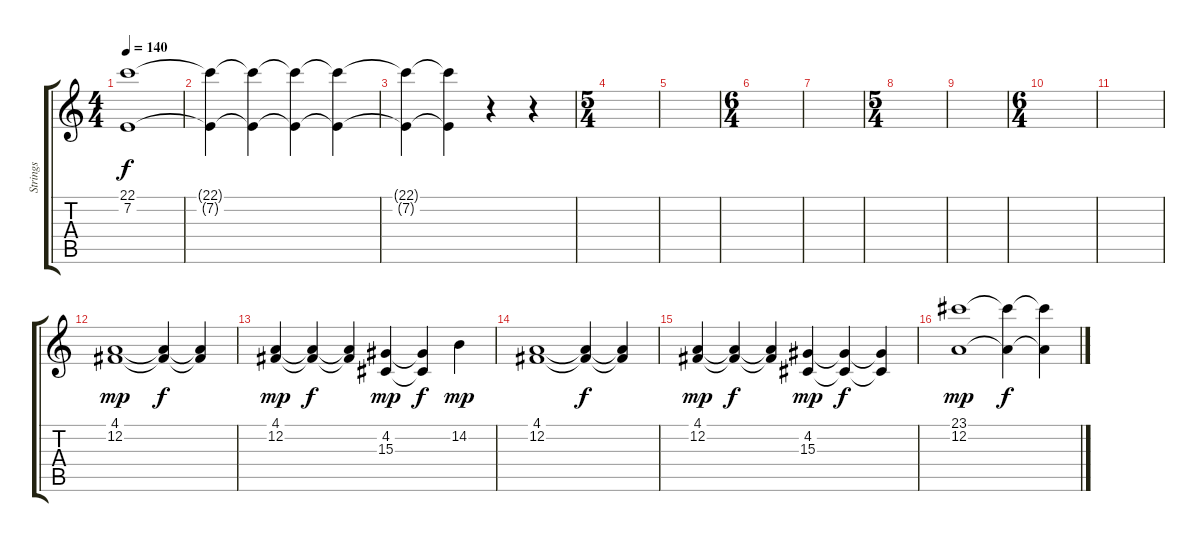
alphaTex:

\track ("Strings" "Strings") {instrument stringensemble1}
\staff {score tabs}
\tuning (D4 A3 F3 C3 G2 D2) {hide}
\ts (4 4)
\tempo 140
\clef g2
\ks c
(22.1{t} 7.2{t}).1{dy f} |
(22.1{t} 7.2{t}).4 (22.1{t} 7.2{t}).4 (22.1{t} 7.2{t}).4 (22.1{t} 7.2{t}).4 |
(22.1{t} 7.2{t}).4 (22.1{t} 7.2{t}).4 r.4 r.4 |
\ts (5 4)
|
|
\ts (6 4)
|
|
\ts (5 4)
|
|
\ts (6 4)
|
|
(4.1 12.2).1{dy mp} (4.1{t} 12.2{t}).4{dy f} (4.1{t} 12.2{t}).4 |
(4.1 12.2).4{dy mp} (4.1{t} 12.2{t}).4{dy f} (4.1{t} 12.2{t}).4 (4.2 15.3).4{dy mp} (4.2{t} 15.3{t}).4{dy f} 14.2.4{dy mp} |
(4.1 12.2).1 (4.1{t} 12.2{t}).4{dy f} (4.1{t} 12.2{t}).4 |
(4.1 12.2).4{dy mp} (4.1{t} 12.2{t}).4{dy f} (4.1{t} 12.2{t}).4 (4.2 15.3).4{dy mp} (4.2{t} 15.3{t}).4{dy f} (4.2{t} 15.3{t}).4 |
(23.1 12.2).1{dy mp} (23.1{t} 12.2{t}).4{dy f} (23.1{t} 12.2{t}).4
